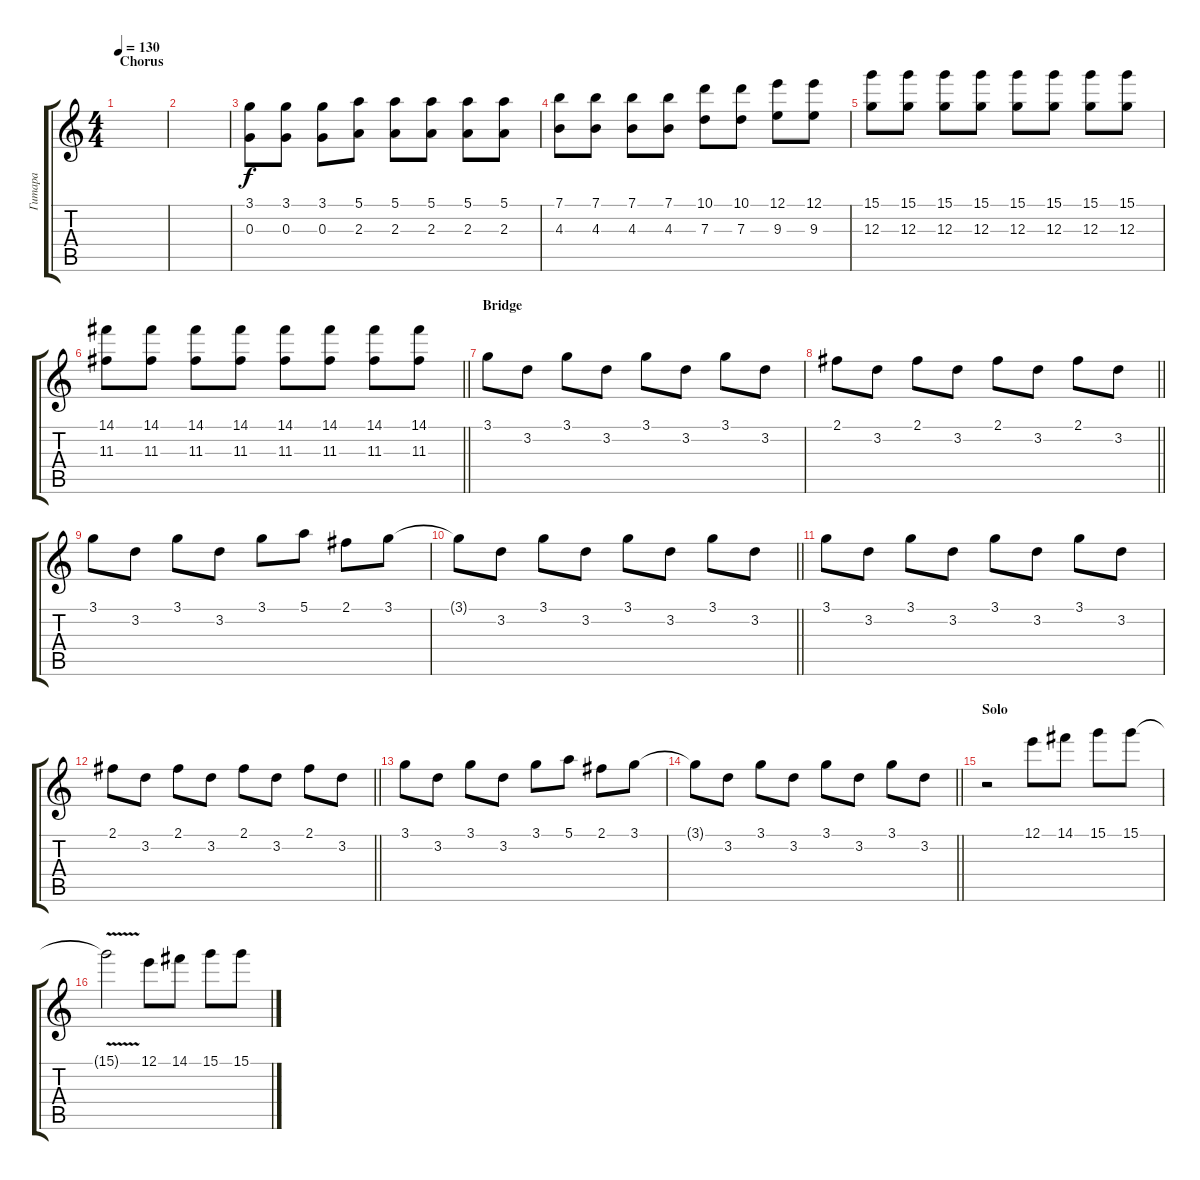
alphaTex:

\track ("Гитара" "Гитара") {instrument overdrivenguitar}
\staff {score tabs}
\tuning (E4 B3 G3 D3 A2 E2) {hide}
\ts (4 4)
\section ("" "Chorus")
\tempo 130
\clef g2
\ks c
|
|
(3.1 0.3).8 (3.1 0.3).8 (3.1 0.3).8 (5.1 2.3).8 (5.1 2.3).8 (5.1 2.3).8 (5.1 2.3).8 (5.1 2.3).8 |
(7.1 4.3).8 (7.1 4.3).8 (7.1 4.3).8 (7.1 4.3).8 (10.1 7.3).8 (10.1 7.3).8 (12.1 9.3).8 (12.1 9.3).8 |
(15.1 12.3).8 (15.1 12.3).8 (15.1 12.3).8 (15.1 12.3).8 (15.1 12.3).8 (15.1 12.3).8 (15.1 12.3).8 (15.1 12.3).8 |
\barLineRight lightlight
(14.1 11.3).8 (14.1 11.3).8 (14.1 11.3).8 (14.1 11.3).8 (14.1 11.3).8 (14.1 11.3).8 (14.1 11.3).8 (14.1 11.3).8 |
\section ("" "Bridge")
3.1.8 3.2.8 3.1.8 3.2.8 3.1.8 3.2.8 3.1.8 3.2.8 |
\barLineRight lightlight
2.1.8 3.2.8 2.1.8 3.2.8 2.1.8 3.2.8 2.1.8 3.2.8 |
3.1.8 3.2.8 3.1.8 3.2.8 3.1.8 5.1.8 2.1.8 3.1.8 |
\barLineRight lightlight
3.1{t}.8 3.2.8 3.1.8 3.2.8 3.1.8 3.2.8 3.1.8 3.2.8 |
3.1.8 3.2.8 3.1.8 3.2.8 3.1.8 3.2.8 3.1.8 3.2.8 |
\barLineRight lightlight
2.1.8 3.2.8 2.1.8 3.2.8 2.1.8 3.2.8 2.1.8 3.2.8 |
3.1.8 3.2.8 3.1.8 3.2.8 3.1.8 5.1.8 2.1.8 3.1.8 |
\barLineRight lightlight
3.1{t}.8 3.2.8 3.1.8 3.2.8 3.1.8 3.2.8 3.1.8 3.2.8 |
\section ("" "Solo")
r.2 12.1.8 14.1.8 15.1.8 15.1.8 |
15.1{v t}.2 12.1.8 14.1.8 15.1.8 15.1.8
